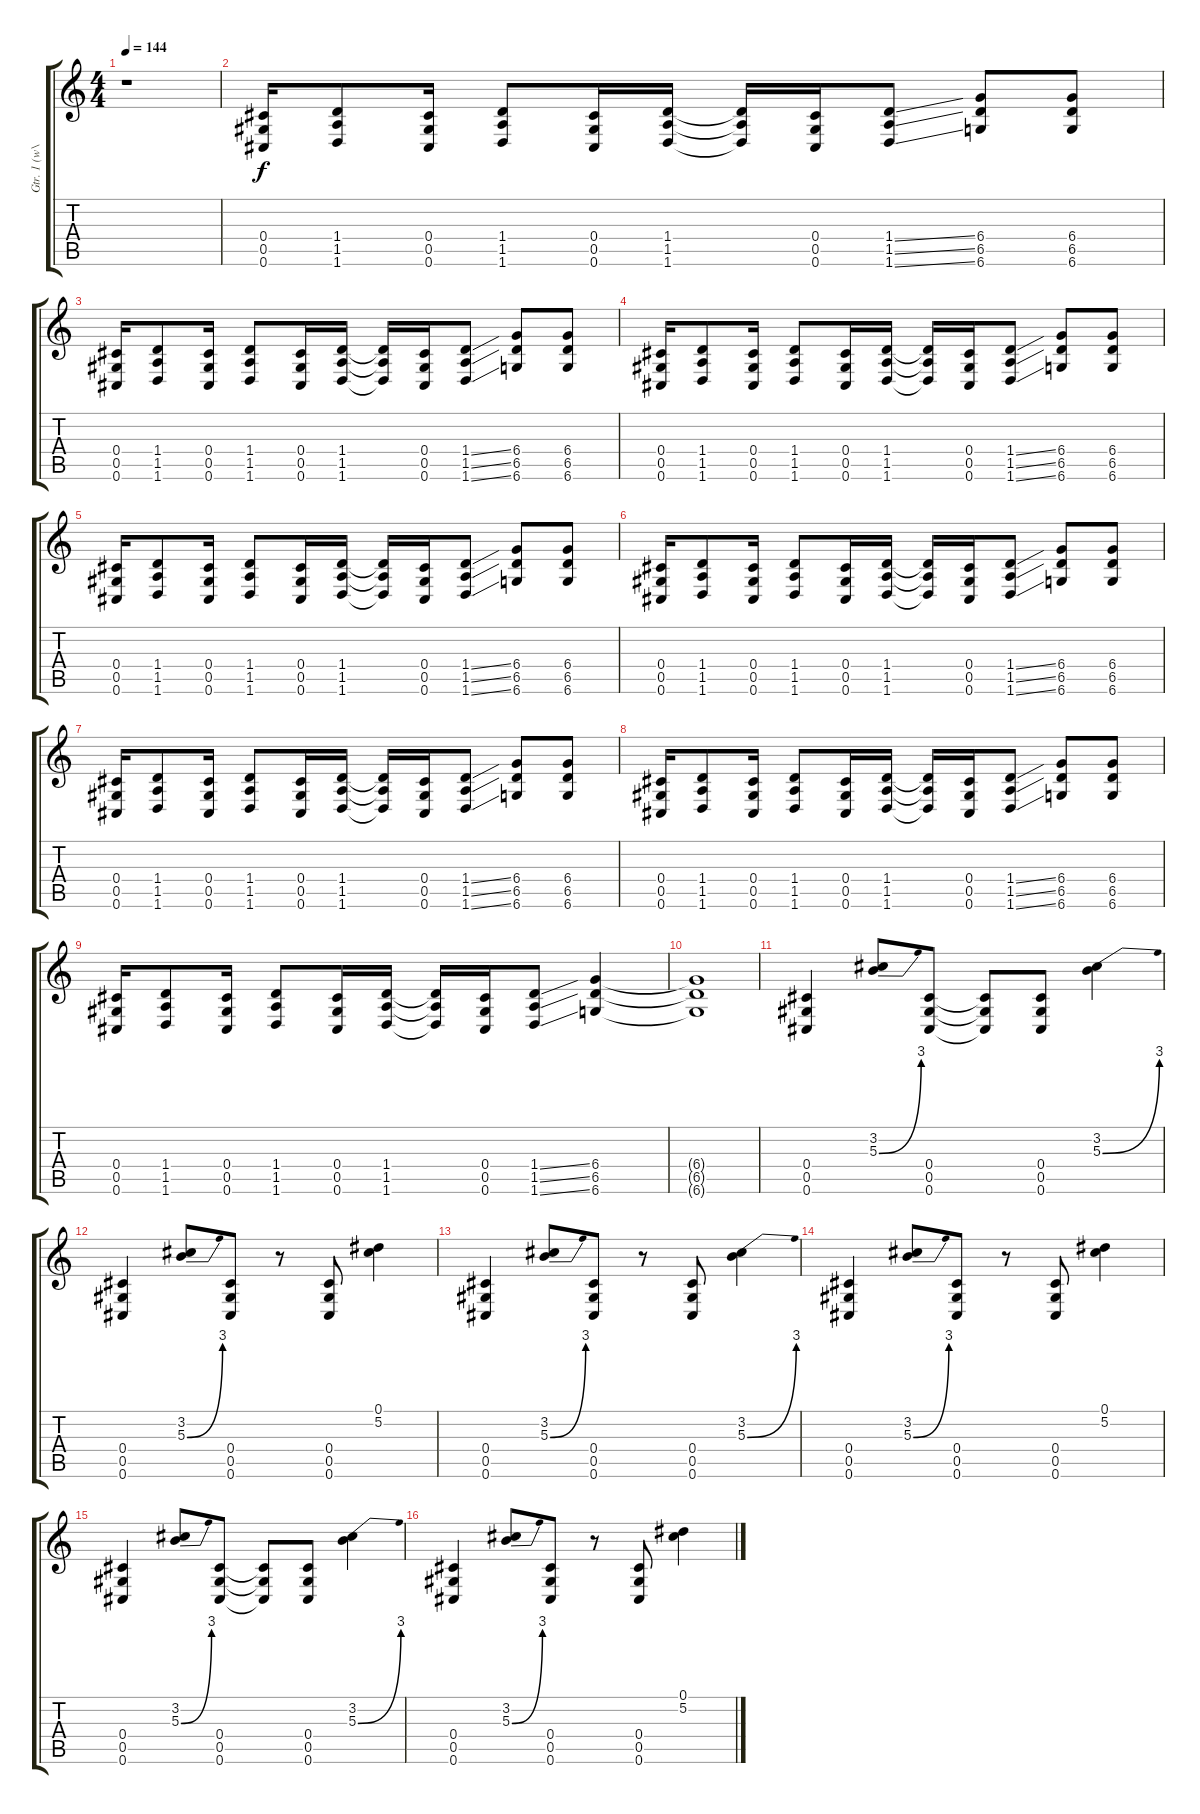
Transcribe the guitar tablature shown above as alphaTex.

\track ("Gtr. 1 (w\\dist.)" "Gtr. 1 (w\\") {instrument distortionguitar}
\staff {score tabs}
\tuning (Db4 Bb3 Gb3 Db3 Ab2 Db2) {hide}
\ts (4 4)
\tempo 144
\clef g2
\ks c
r.1{dy f} |
(0.4 0.5 0.6).16 (1.4 1.5 1.6).8 (0.4 0.5 0.6).16 (1.4 1.5 1.6).8 (0.4 0.5 0.6).16 (1.4 1.5 1.6).16 (1.4{t} 1.5{t} 1.6{t}).16 (0.4 0.5 0.6).16 (1.4{ss} 1.5{ss} 1.6{ss}).8 (6.4 6.5 6.6).8 (6.4 6.5 6.6).8 |
(0.4 0.5 0.6).16 (1.4 1.5 1.6).8 (0.4 0.5 0.6).16 (1.4 1.5 1.6).8 (0.4 0.5 0.6).16 (1.4 1.5 1.6).16 (1.4{t} 1.5{t} 1.6{t}).16 (0.4 0.5 0.6).16 (1.4{ss} 1.5{ss} 1.6{ss}).8 (6.4 6.5 6.6).8 (6.4 6.5 6.6).8 |
(0.4 0.5 0.6).16 (1.4 1.5 1.6).8 (0.4 0.5 0.6).16 (1.4 1.5 1.6).8 (0.4 0.5 0.6).16 (1.4 1.5 1.6).16 (1.4{t} 1.5{t} 1.6{t}).16 (0.4 0.5 0.6).16 (1.4{ss} 1.5{ss} 1.6{ss}).8 (6.4 6.5 6.6).8 (6.4 6.5 6.6).8 |
(0.4 0.5 0.6).16 (1.4 1.5 1.6).8 (0.4 0.5 0.6).16 (1.4 1.5 1.6).8 (0.4 0.5 0.6).16 (1.4 1.5 1.6).16 (1.4{t} 1.5{t} 1.6{t}).16 (0.4 0.5 0.6).16 (1.4{ss} 1.5{ss} 1.6{ss}).8 (6.4 6.5 6.6).8 (6.4 6.5 6.6).8 |
(0.4 0.5 0.6).16 (1.4 1.5 1.6).8 (0.4 0.5 0.6).16 (1.4 1.5 1.6).8 (0.4 0.5 0.6).16 (1.4 1.5 1.6).16 (1.4{t} 1.5{t} 1.6{t}).16 (0.4 0.5 0.6).16 (1.4{ss} 1.5{ss} 1.6{ss}).8 (6.4 6.5 6.6).8 (6.4 6.5 6.6).8 |
(0.4 0.5 0.6).16 (1.4 1.5 1.6).8 (0.4 0.5 0.6).16 (1.4 1.5 1.6).8 (0.4 0.5 0.6).16 (1.4 1.5 1.6).16 (1.4{t} 1.5{t} 1.6{t}).16 (0.4 0.5 0.6).16 (1.4{ss} 1.5{ss} 1.6{ss}).8 (6.4 6.5 6.6).8 (6.4 6.5 6.6).8 |
(0.4 0.5 0.6).16 (1.4 1.5 1.6).8 (0.4 0.5 0.6).16 (1.4 1.5 1.6).8 (0.4 0.5 0.6).16 (1.4 1.5 1.6).16 (1.4{t} 1.5{t} 1.6{t}).16 (0.4 0.5 0.6).16 (1.4{ss} 1.5{ss} 1.6{ss}).8 (6.4 6.5 6.6).8 (6.4 6.5 6.6).8 |
(0.4 0.5 0.6).16 (1.4 1.5 1.6).8 (0.4 0.5 0.6).16 (1.4 1.5 1.6).8 (0.4 0.5 0.6).16 (1.4 1.5 1.6).16 (1.4{t} 1.5{t} 1.6{t}).16 (0.4 0.5 0.6).16 (1.4{ss} 1.5{ss} 1.6{ss}).8 (6.4 6.5 6.6).4 |
(6.4{t} 6.5{t} 6.6{t}).1 |
(0.4 0.5 0.6).4 (3.2 5.3{be (bend 0 0 60 12)}).8 (0.4 0.5 0.6).8 (0.4{t} 0.5{t} 0.6{t}).8 (0.4 0.5 0.6).8 (3.2 5.3{be (bend 0 0 60 12)}).4 |
(0.4 0.5 0.6).4 (3.2 5.3{be (bend 0 0 60 12)}).8 (0.4 0.5 0.6).8 r.8 (0.4 0.5 0.6).8 (0.1 5.2).4 |
(0.4 0.5 0.6).4 (3.2 5.3{be (bend 0 0 60 12)}).8 (0.4 0.5 0.6).8 r.8 (0.4 0.5 0.6).8 (3.2 5.3{be (bend 0 0 60 12)}).4 |
(0.4 0.5 0.6).4 (3.2 5.3{be (bend 0 0 60 12)}).8 (0.4 0.5 0.6).8 r.8 (0.4 0.5 0.6).8 (0.1 5.2).4 |
(0.4 0.5 0.6).4 (3.2 5.3{be (bend 0 0 60 12)}).8 (0.4 0.5 0.6).8 (0.4{t} 0.5{t} 0.6{t}).8 (0.4 0.5 0.6).8 (3.2 5.3{be (bend 0 0 60 12)}).4 |
(0.4 0.5 0.6).4 (3.2 5.3{be (bend 0 0 60 12)}).8 (0.4 0.5 0.6).8 r.8 (0.4 0.5 0.6).8 (0.1 5.2).4
